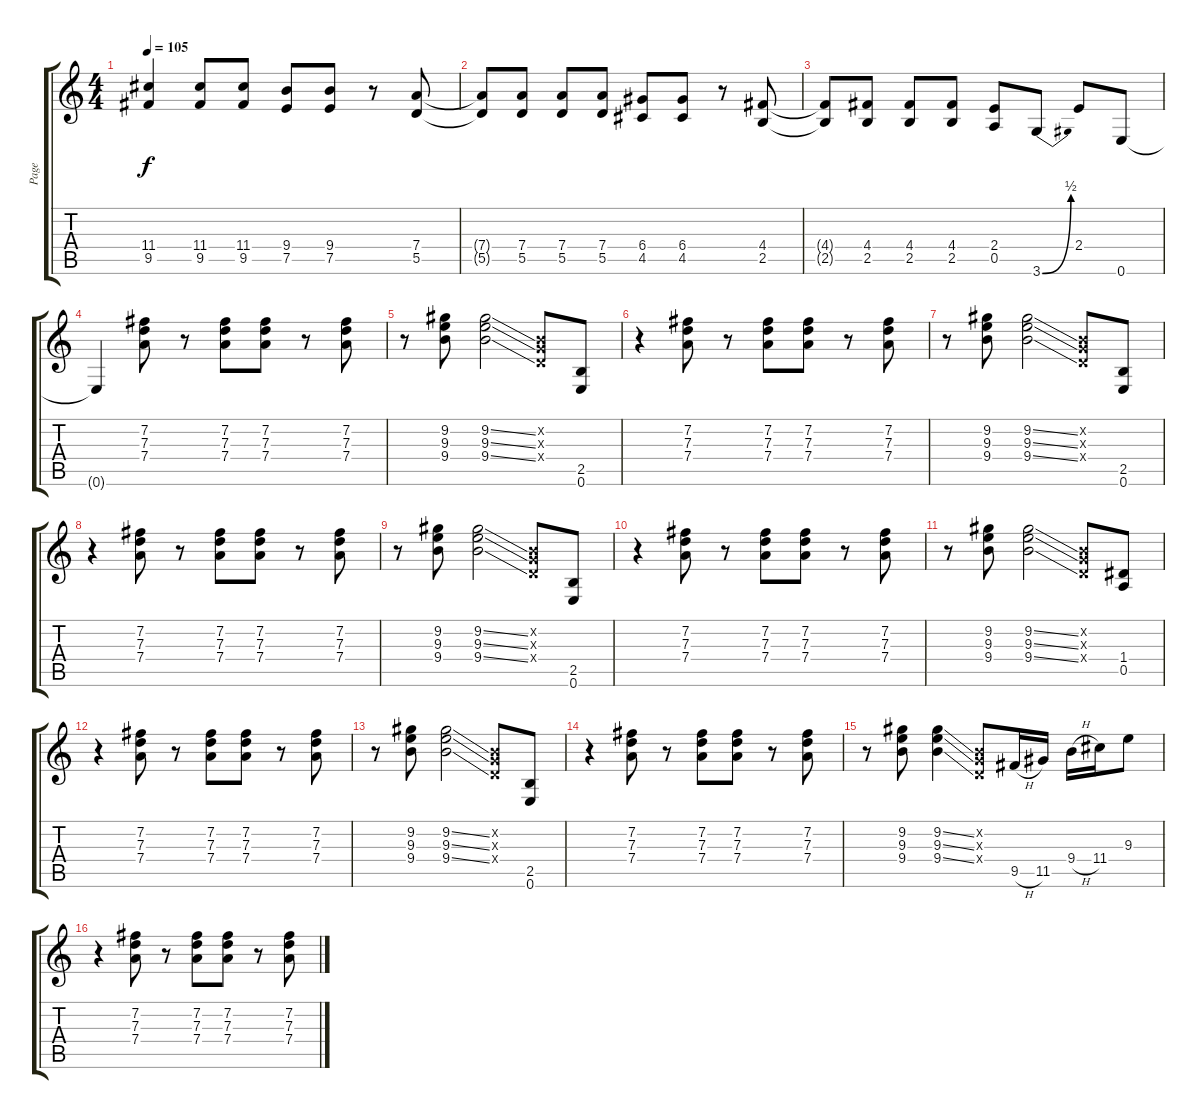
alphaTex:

\track ("Page" "Page") {instrument distortionguitar}
\staff {score tabs}
\tuning (E4 B3 G3 D3 A2 E2) {hide}
\ts (4 4)
\tempo 105
\clef g2
\ks c
(11.4 9.5).4{dy f} (11.4 9.5).8 (11.4 9.5).8 (9.4 7.5).8 (9.4 7.5).8 r.8 (7.4 5.5).8 |
(7.4{t} 5.5{t}).8 (7.4 5.5).8 (7.4 5.5).8 (7.4 5.5).8 (6.4 4.5).8 (6.4 4.5).8 r.8 (4.4 2.5).8 |
(4.4{t} 2.5{t}).8 (4.4 2.5).8 (4.4 2.5).8 (4.4 2.5).8 (2.4 0.5).8 3.6{be (bend 0 0 60 2)}.8 2.4.8 0.6.8 |
0.6{t}.4 (7.2 7.3 7.4).8 r.8 (7.2 7.3 7.4).8 (7.2 7.3 7.4).8 r.8 (7.2 7.3 7.4).8 |
r.8 (9.2 9.3 9.4).8 (9.2{ss} 9.3{ss} 9.4{ss}).2 (0.2{x} 0.3{x} 0.4{x}).8 (2.5 0.6).8 |
r.4 (7.2 7.3 7.4).8 r.8 (7.2 7.3 7.4).8 (7.2 7.3 7.4).8 r.8 (7.2 7.3 7.4).8 |
r.8 (9.2 9.3 9.4).8 (9.2{ss} 9.3{ss} 9.4{ss}).2 (0.2{x} 0.3{x} 0.4{x}).8 (2.5 0.6).8 |
r.4 (7.2 7.3 7.4).8 r.8 (7.2 7.3 7.4).8 (7.2 7.3 7.4).8 r.8 (7.2 7.3 7.4).8 |
r.8 (9.2 9.3 9.4).8 (9.2{ss} 9.3{ss} 9.4{ss}).2 (0.2{x} 0.3{x} 0.4{x}).8 (2.5 0.6).8 |
r.4 (7.2 7.3 7.4).8 r.8 (7.2 7.3 7.4).8 (7.2 7.3 7.4).8 r.8 (7.2 7.3 7.4).8 |
r.8 (9.2 9.3 9.4).8 (9.2{ss} 9.3{ss} 9.4{ss}).2 (0.2{x} 0.3{x} 0.4{x}).8 (1.4 0.5).8 |
r.4 (7.2 7.3 7.4).8 r.8 (7.2 7.3 7.4).8 (7.2 7.3 7.4).8 r.8 (7.2 7.3 7.4).8 |
r.8 (9.2 9.3 9.4).8 (9.2{ss} 9.3{ss} 9.4{ss}).2 (0.2{x} 0.3{x} 0.4{x}).8 (2.5 0.6).8 |
r.4 (7.2 7.3 7.4).8 r.8 (7.2 7.3 7.4).8 (7.2 7.3 7.4).8 r.8 (7.2 7.3 7.4).8 |
r.8 (9.2 9.3 9.4).8 (9.2{ss} 9.3{ss} 9.4{ss}).4 (0.2{x} 0.3{x} 0.4{x}).8 9.5{h}.16 11.5.16 9.4{h}.16 11.4.16 9.3.8 |
r.4 (7.2 7.3 7.4).8 r.8 (7.2 7.3 7.4).8 (7.2 7.3 7.4).8 r.8 (7.2 7.3 7.4).8
